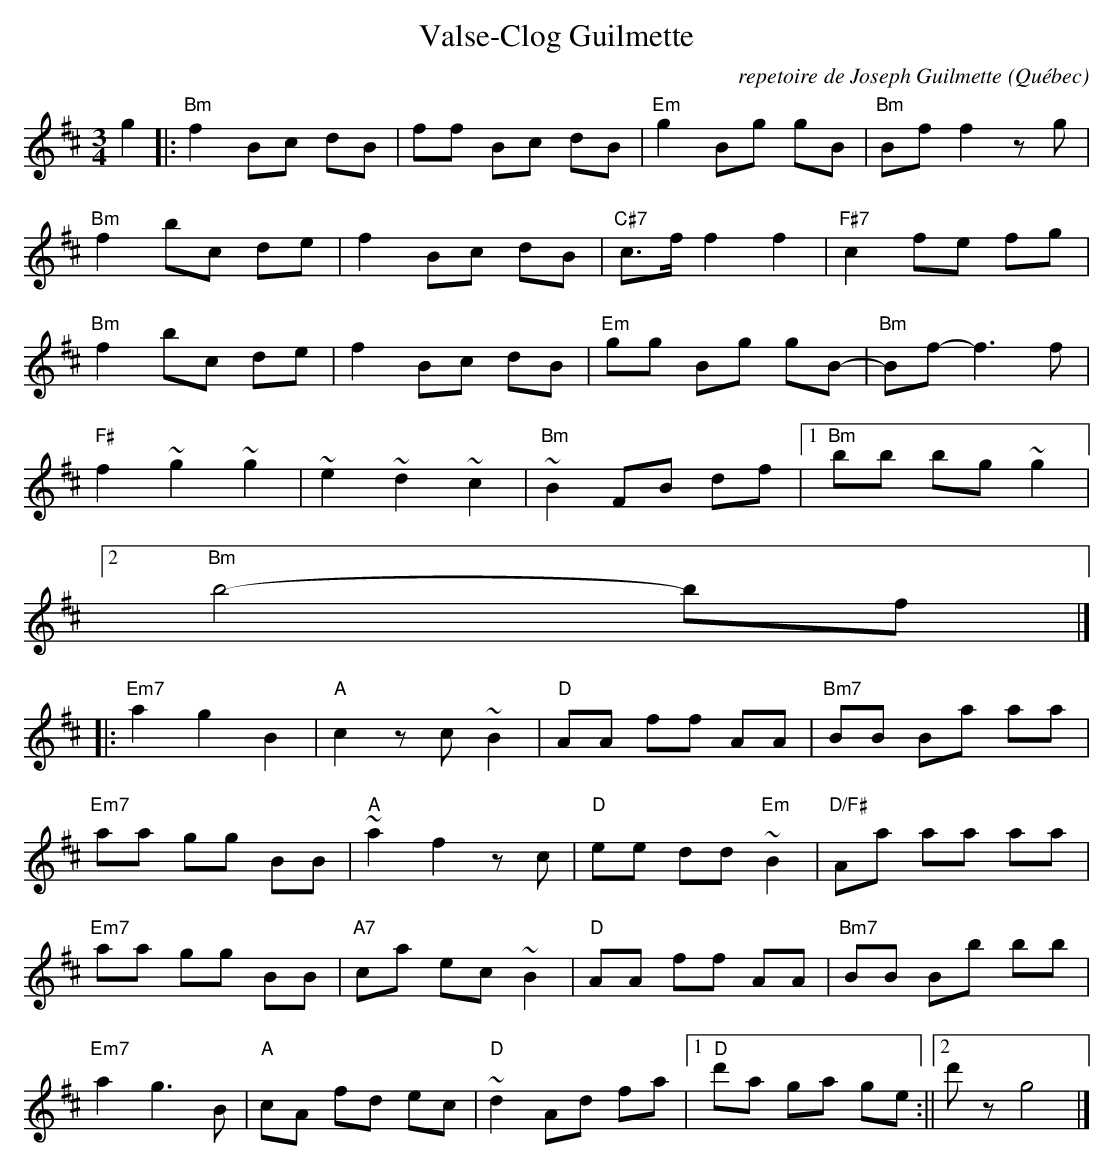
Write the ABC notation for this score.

X:1
T:Valse-Clog Guilmette
C:repetoire de Joseph Guilmette
O:Québec
M:3/4
L:1/8
K:Bmin
g2|: "Bm" f2 Bc dB|ff Bc dB| "Em" g2 Bg gB | "Bm" Bf f2 z g|
"Bm" f2 bc de | f2 Bc dB | "C#7" c>f f2 f2 | "F#7" c2 fe fg |
"Bm" f2 bc de | f2 Bc dB | "Em" gg Bg gB- | "Bm" Bf-f3 f |
"F#" f2  ~g2 ~g2 | ~e2 ~d2 ~c2 | "Bm" ~B2 FB df |1 "Bm" bb bg ~g2 |
[2 "Bm" b4-bf|]
K: Dmaj
|: "Em7" a2 g2 B2 | "A" c2 z c ~B2 | "D" AA ff AA | "Bm7" BB Ba aa|
"Em7" aa gg BB |"A" ~a2 f2 z c | "D" ee dd "Em" ~B2 | "D/F#" Aa aa aa |
"Em7" aa gg BB | "A7" ca ec ~B2 | "D" AA ff AA | "Bm7" BB Bb bb |
"Em7" a2 g3 B | "A" cA fd ec | "D" ~d2 Ad fa |1 "D" d'a ga ge :||2 d'z g4 |]
